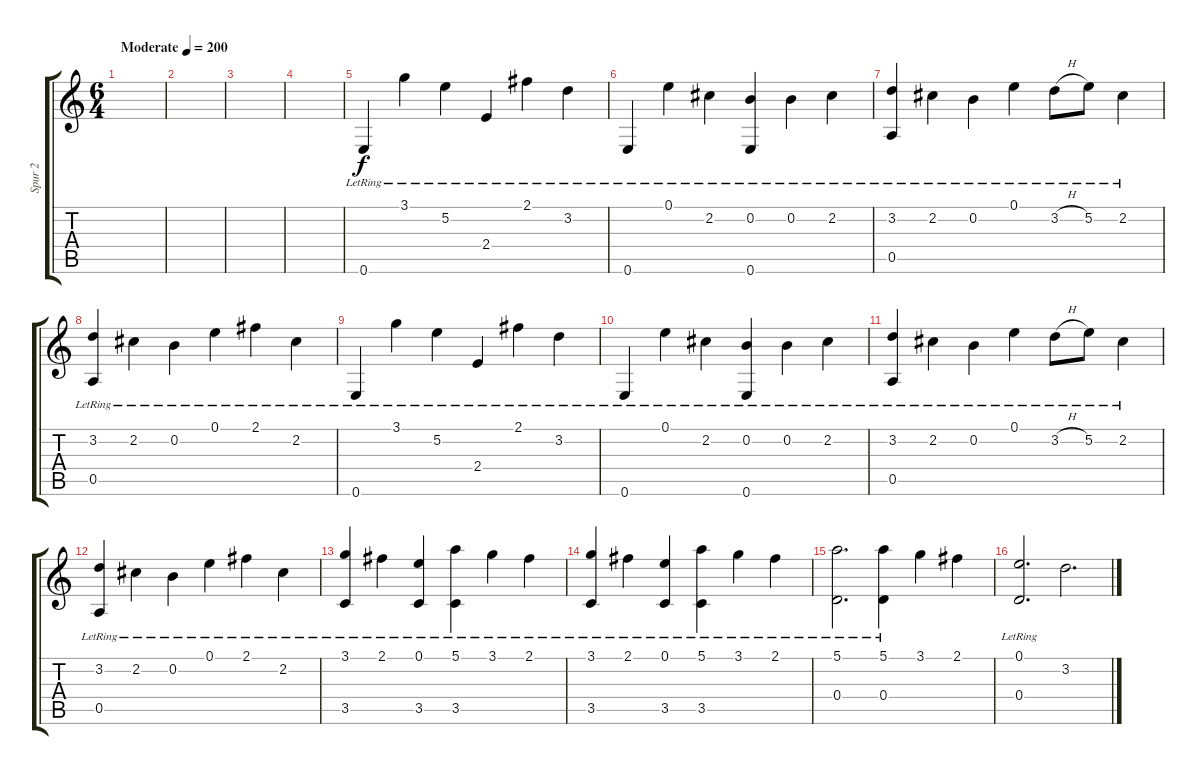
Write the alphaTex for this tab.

\track ("Spur 2" "Spur 2") {instrument acousticguitarsteel}
\staff {score tabs}
\tuning (E4 B3 G3 D3 A2 E2) {hide}
\ts (6 4)
\tempo (200 "Moderate")
\clef g2
\ks c
|
|
|
|
0.6{lr}.4 3.1{lr}.4 5.2{lr}.4 2.4{lr}.4 2.1{lr}.4 3.2{lr}.4 |
0.6{lr}.4 0.1{lr}.4 2.2{lr}.4 (0.2{lr} 0.6{lr}).4 0.2{lr}.4 2.2{lr}.4 |
(3.2{lr} 0.5{lr}).4 2.2{lr}.4 0.2{lr}.4 0.1{lr}.4 3.2{h lr}.8 5.2{lr}.8 2.2{lr}.4 |
(3.2{lr} 0.5{lr}).4 2.2{lr}.4 0.2{lr}.4 0.1{lr}.4 2.1{lr}.4 2.2{lr}.4 |
0.6{lr}.4 3.1{lr}.4 5.2{lr}.4 2.4{lr}.4 2.1{lr}.4 3.2{lr}.4 |
0.6{lr}.4 0.1{lr}.4 2.2{lr}.4 (0.2{lr} 0.6{lr}).4 0.2{lr}.4 2.2{lr}.4 |
(3.2{lr} 0.5{lr}).4 2.2{lr}.4 0.2{lr}.4 0.1{lr}.4 3.2{h lr}.8 5.2{lr}.8 2.2{lr}.4 |
(3.2{lr} 0.5{lr}).4 2.2{lr}.4 0.2{lr}.4 0.1{lr}.4 2.1{lr}.4 2.2{lr}.4 |
(3.1{lr} 3.5{lr}).4 2.1{lr}.4 (0.1{lr} 3.5{lr}).4 (5.1{lr} 3.5{lr}).4 3.1{lr}.4 2.1{lr}.4 |
(3.1{lr} 3.5{lr}).4 2.1{lr}.4 (0.1{lr} 3.5{lr}).4 (5.1{lr} 3.5{lr}).4 3.1{lr}.4 2.1{lr}.4 |
(5.1 0.4{lr}).2{d} (5.1 0.4{lr}).4 3.1.4 2.1.4 |
(0.1 0.4{lr}).2{d} 3.2.2{d}
